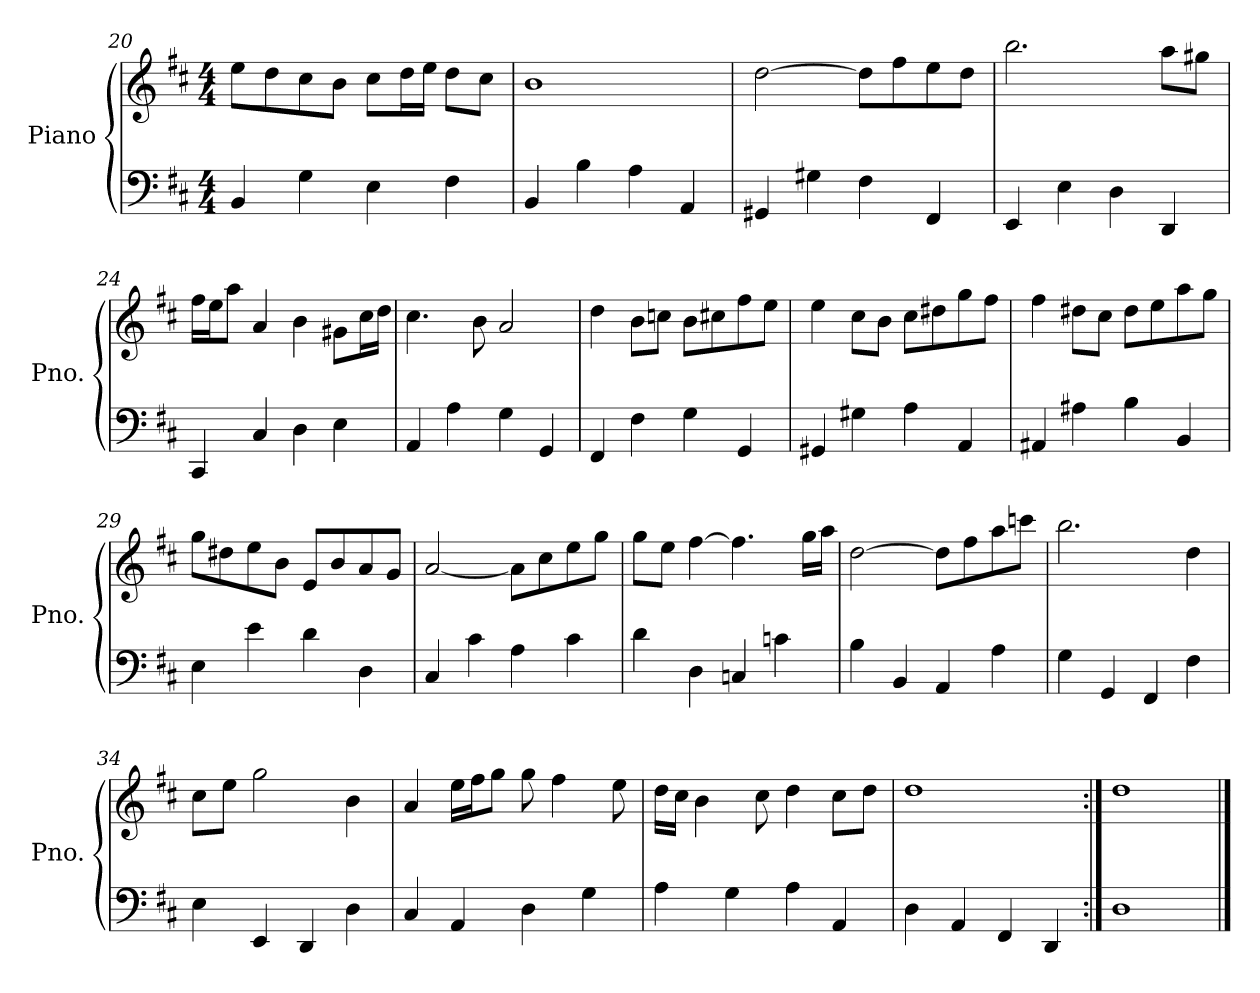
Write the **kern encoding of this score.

**kern	**kern
*part1	*part1
*staff2	*staff1
*I"Piano	*
*I'Pno.	*
!!LO:LB:g=z
*clefF4	*clefG2
*k[f#c#]	*k[f#c#]
*M4/4	*M4/4
=20	=20
4BB/	8ee\L
.	8dd\
4G\	8cc#\
.	8b\J
4E\	8cc#\L
.	16dd\L
.	16ee\JJ
4F#\	8dd\L
.	8cc#\J
=21	=21
4BB/	1b
4B\	.
4A\	.
4AA/	.
=22	=22
4GG#X/	[2dd\
4G#X\	.
4F#\	8dd\L]
.	8ff#\
4FF#/	8ee\
.	8dd\J
!!LO:LB:g=z
=23	=23
4EE/	2.bb\
4E\	.
4D\	.
4DD/	8aa\L
.	8gg#X\J
=24	=24
4CC#/	16ff#\LL
.	16ee\J
.	8aa\J
4C#/	4a/
4D\	4b\
4E\	8g#X\L
.	16cc#\L
.	16dd\JJ
!!LO:LB:g=z
=25	=25
4AA/	4.cc#\
4A\	.
.	8b\
4G\	2a/
4GG/	.
=26	=26
4FF#/	4dd\
4F#\	8b\L
.	8ccn\J
4G\	8b\L
.	8cc#X\
4GG/	8ff#\
.	8ee\J
!!LO:PB:g=z
=27	=27
4GG#X/	4ee\
4G#X\	8cc#\L
.	8b\J
4A\	8cc#\L
.	8dd#X\
4AA/	8gg\
.	8ff#\J
=28	=28
4AA#X/	4ff#\
4A#X\	8dd#X\L
.	8cc#\J
4B\	8dd#\L
.	8ee\
4BB/	8aa\
.	8gg\J
!!LO:LB:g=z
=29	=29
4E\	8gg\L
.	8dd#X\
4e\	8ee\
.	8b\J
4d\	8e/L
.	8b/
4D\	8a/
.	8g/J
=30	=30
4C#/	[2a/
4c#\	.
4A\	8a\L]
.	8cc#\
4c#\	8ee\
.	8gg\J
=31	=31
4d\	8gg\L
.	8ee\J
4D\	[4ff#\
4Cn/	4.ff#\]
4cn\	.
.	16gg\LL
.	16aa\JJ
!!LO:LB:g=z
=32	=32
4B\	[2dd\
4BB/	.
4AA/	8dd\L]
.	8ff#\
4A\	8aa\
.	8cccn\J
=33	=33
4G\	2.bb\
4GG/	.
4FF#/	.
4F#\	4dd\
!!LO:LB:g=z
=34	=34
4E\	8cc#\L
.	8ee\J
4EE/	2gg\
4DD/	.
4D\	4b\
=35	=35
4C#/	4a/
4AA/	16ee\LL
.	16ff#\J
.	8gg\J
4D\	8gg\
.	4ff#\
4G\	.
.	8ee\
!!LO:LB:g=z
=36	=36
4A\	16dd\LL
.	16cc#\JJ
.	4b\
4G\	.
.	8cc#\
4A\	4dd\
4AA/	8cc#\L
.	8dd\J
=37	=37
4D\	1dd
4AA/	.
4FF#/	.
4DD/	.
=38:|!	=38:|!
1D	1dd
==	==
*-	*-
